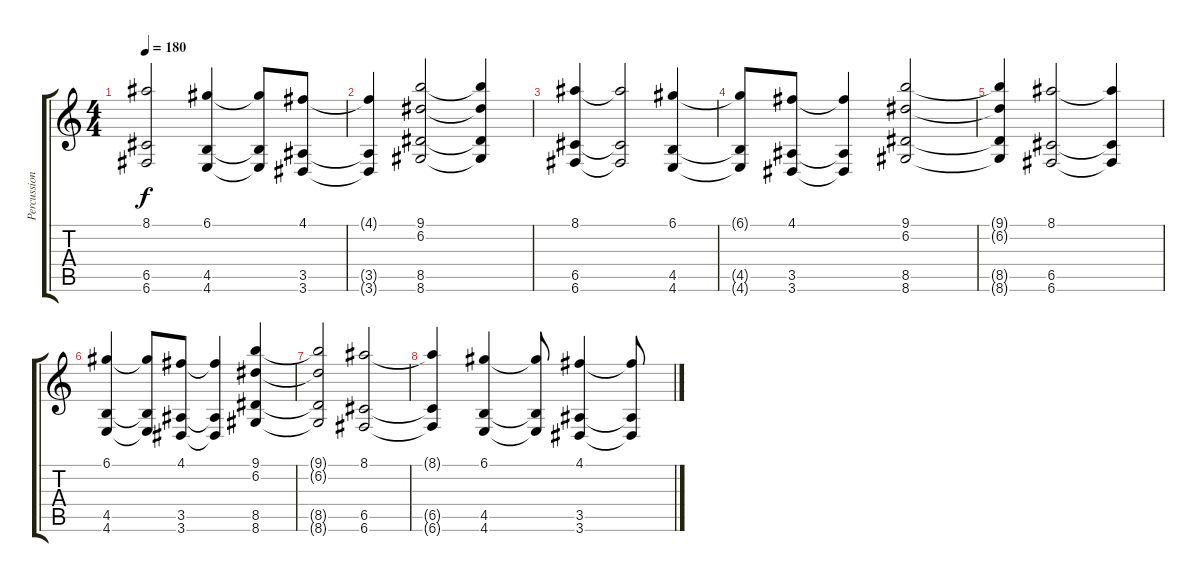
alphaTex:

\track ("Percussion" "Percussion") {instrument musicbox}
\staff {score tabs}
\tuning (D5 A4 F4 C4 G3 C3) {hide}
\ts (4 4)
\tempo 180
\clef g2
\ks c
(8.1{t} 6.5{t} 6.6{t}).2{dy f} (6.1 4.5 4.6).4 (6.1{t} 4.5{t} 4.6{t}).8 (4.1 3.5 3.6).8 |
(4.1{t} 3.5{t} 3.6{t}).4 (9.1 6.2 8.5 8.6).2 (9.1{t} 6.2{t} 8.5{t} 8.6{t}).4 |
(8.1 6.5 6.6).4 (8.1{t} 6.5{t} 6.6{t}).2 (6.1 4.5 4.6).4 |
(6.1{t} 4.5{t} 4.6{t}).8 (4.1 3.5 3.6).8 (4.1{t} 3.5{t} 3.6{t}).4 (9.1 6.2 8.5 8.6).2 |
(9.1{t} 6.2{t} 8.5{t} 8.6{t}).4 (8.1 6.5 6.6).2 (8.1{t} 6.5{t} 6.6{t}).4 |
(6.1 4.5 4.6).4 (6.1{t} 4.5{t} 4.6{t}).8 (4.1 3.5 3.6).8 (4.1{t} 3.5{t} 3.6{t}).4 (9.1 6.2 8.5 8.6).4 |
(9.1{t} 6.2{t} 8.5{t} 8.6{t}).2 (8.1 6.5 6.6).2 |
(8.1{t} 6.5{t} 6.6{t}).4 (6.1 4.5 4.6).4 (6.1{t} 4.5{t} 4.6{t}).8 (4.1 3.5 3.6).4 (4.1{t} 3.5{t} 3.6{t}).8
